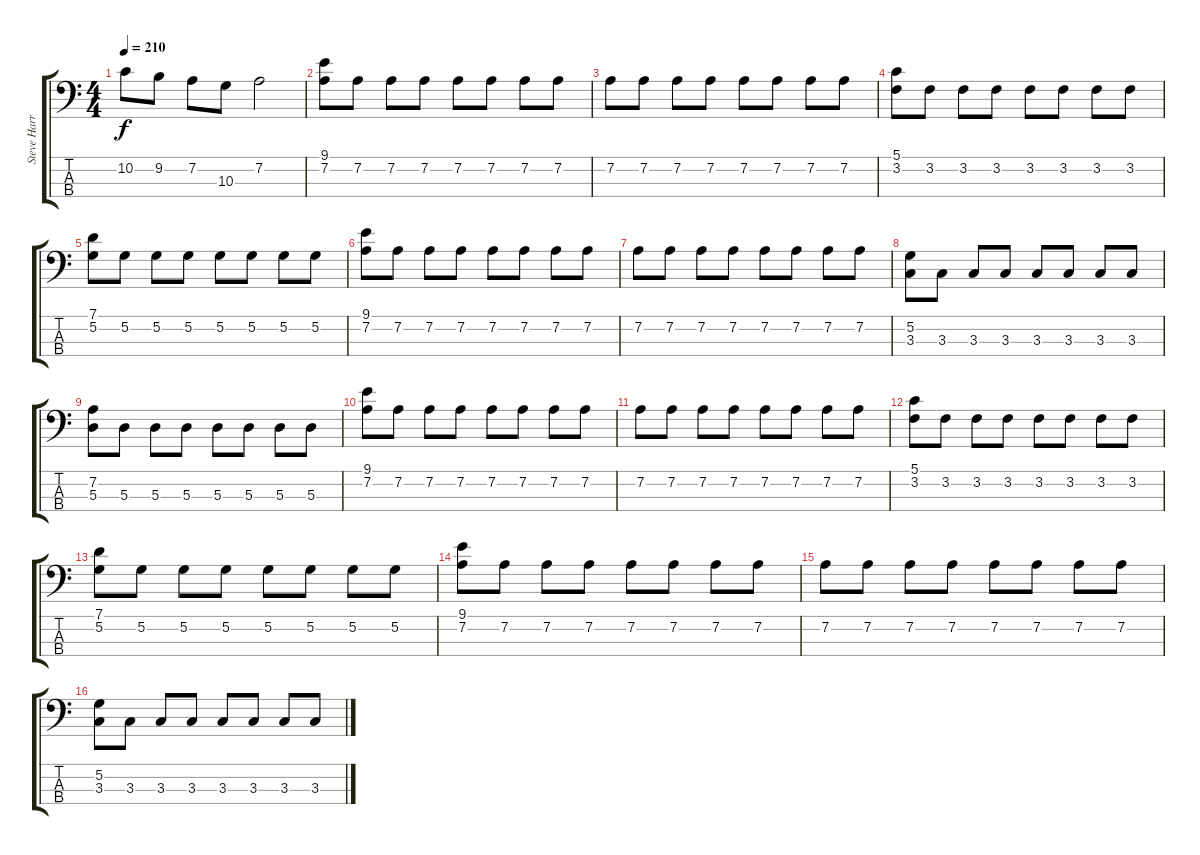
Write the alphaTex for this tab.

\track ("Steve Harris" "Steve Harr") {instrument slapbass2}
\staff {score tabs}
\tuning (G2 D2 A1 E1) {hide}
\ts (4 4)
\tempo 210
\clef f4
\ks c
10.2.8{dy f} 9.2.8 7.2.8 10.3.8 7.2.2 |
(9.1 7.2).8 7.2.8 7.2.8 7.2.8 7.2.8 7.2.8 7.2.8 7.2.8 |
7.2.8 7.2.8 7.2.8 7.2.8 7.2.8 7.2.8 7.2.8 7.2.8 |
(5.1 3.2).8 3.2.8 3.2.8 3.2.8 3.2.8 3.2.8 3.2.8 3.2.8 |
(7.1 5.2).8 5.2.8 5.2.8 5.2.8 5.2.8 5.2.8 5.2.8 5.2.8 |
(9.1 7.2).8 7.2.8 7.2.8 7.2.8 7.2.8 7.2.8 7.2.8 7.2.8 |
7.2.8 7.2.8 7.2.8 7.2.8 7.2.8 7.2.8 7.2.8 7.2.8 |
(5.2 3.3).8 3.3.8 3.3.8 3.3.8 3.3.8 3.3.8 3.3.8 3.3.8 |
(7.2 5.3).8 5.3.8 5.3.8 5.3.8 5.3.8 5.3.8 5.3.8 5.3.8 |
(9.1 7.2).8 7.2.8 7.2.8 7.2.8 7.2.8 7.2.8 7.2.8 7.2.8 |
7.2.8 7.2.8 7.2.8 7.2.8 7.2.8 7.2.8 7.2.8 7.2.8 |
(5.1 3.2).8 3.2.8 3.2.8 3.2.8 3.2.8 3.2.8 3.2.8 3.2.8 |
(7.1 5.2).8 5.2.8 5.2.8 5.2.8 5.2.8 5.2.8 5.2.8 5.2.8 |
(9.1 7.2).8 7.2.8 7.2.8 7.2.8 7.2.8 7.2.8 7.2.8 7.2.8 |
7.2.8 7.2.8 7.2.8 7.2.8 7.2.8 7.2.8 7.2.8 7.2.8 |
(5.2 3.3).8 3.3.8 3.3.8 3.3.8 3.3.8 3.3.8 3.3.8 3.3.8
